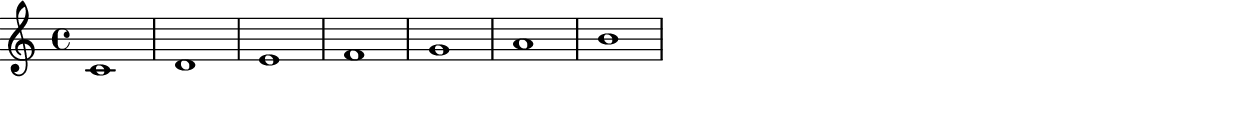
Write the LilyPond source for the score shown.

\include "lilypond-book-preamble.ly"
\paper {
  #(define dump-extents #t)

  indent = 0\mm
  line-width = 210\mm - 2.0 * 0.4\in
  ragged-right = ##t
  force-assignment = #""
  line-width = #(- line-width (* mm  3.000000))
}
\header {
  title = ""
  composer = ""
}
\layout {
}

<<
    \new Staff {   \set Staff.instrumentName = "" \set Staff.shortInstrumentName = "" \time 4/4 \clef treble c'1 d'1 e'1 f'1 g'1 a'1 b'1
               }
>>